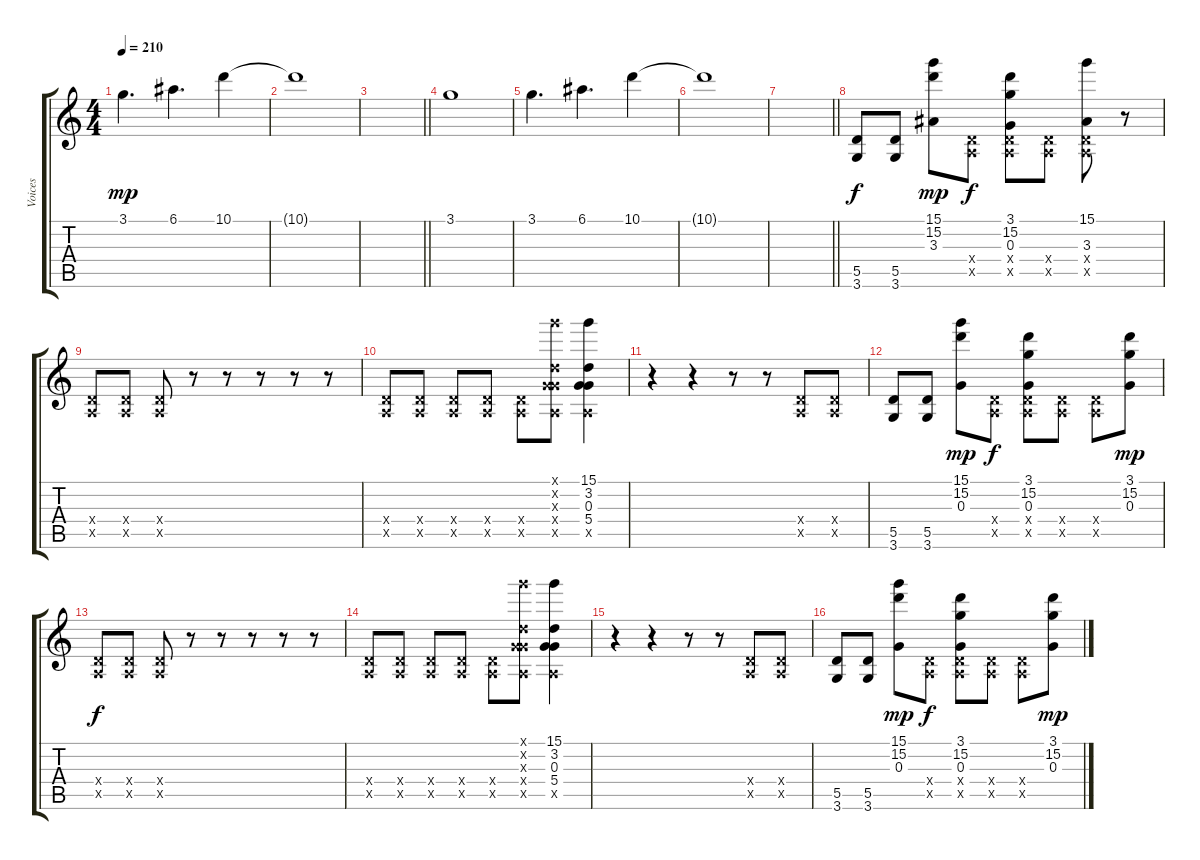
\track ("Voices " "Voices ") {instrument overdrivenguitar}
\staff {score tabs}
\tuning (E4 B3 G3 D3 A2 E2) {hide}
\ts (4 4)
\tempo 210
\clef g2
\ks c
3.1.4{d dy mp} 6.1.4{d} 10.1.4 |
10.1{t}.1 |
\barLineRight lightlight
|
3.1.1 |
3.1.4{d} 6.1.4{d} 10.1.4 |
10.1{t}.1 |
\barLineRight lightlight
|
(5.5 3.6).8{dy f} (5.5 3.6).8 (15.1 15.2 3.3).8{dy mp} (0.4{x} 0.5{x}).8{dy f} (3.1 15.2 0.3 0.4{x} 0.5{x}).8 (0.4{x} 0.5{x}).8 (15.1 3.3 0.4{x} 0.5{x}).8 r.8 |
(0.4{x} 0.5{x}).8 (0.4{x} 0.5{x}).8 (0.4{x} 0.5{x}).8 r.8 r.8 r.8 r.8 r.8 |
(0.4{x} 0.5{x}).8 (0.4{x} 0.5{x}).8 (0.4{x} 0.5{x}).8 (0.4{x} 0.5{x}).8 (0.4{x} 0.5{x}).8 (15.1{x} 3.2{x} 0.3{x} 5.4{x} 0.5{x}).8 (15.1 3.2 0.3 5.4 0.5{x}).4 |
r.4 r.4 r.8 r.8 (0.4{x} 0.5{x}).8 (0.4{x} 0.5{x}).8 |
(5.5 3.6).8 (5.5 3.6).8 (15.1 15.2 0.3).8{dy mp} (0.4{x} 0.5{x}).8{dy f} (3.1 15.2 0.3 0.4{x} 0.5{x}).8 (0.4{x} 0.5{x}).8 (0.4{x} 0.5{x}).8 (3.1 15.2 0.3).8{dy mp} |
(0.4{x} 0.5{x}).8{dy f} (0.4{x} 0.5{x}).8 (0.4{x} 0.5{x}).8 r.8 r.8 r.8 r.8 r.8 |
(0.4{x} 0.5{x}).8 (0.4{x} 0.5{x}).8 (0.4{x} 0.5{x}).8 (0.4{x} 0.5{x}).8 (0.4{x} 0.5{x}).8 (15.1{x} 3.2{x} 0.3{x} 5.4{x} 0.5{x}).8 (15.1 3.2 0.3 5.4 0.5{x}).4 |
r.4 r.4 r.8 r.8 (0.4{x} 0.5{x}).8 (0.4{x} 0.5{x}).8 |
(5.5 3.6).8 (5.5 3.6).8 (15.1 15.2 0.3).8{dy mp} (0.4{x} 0.5{x}).8{dy f} (3.1 15.2 0.3 0.4{x} 0.5{x}).8 (0.4{x} 0.5{x}).8 (0.4{x} 0.5{x}).8 (3.1 15.2 0.3).8{dy mp}
